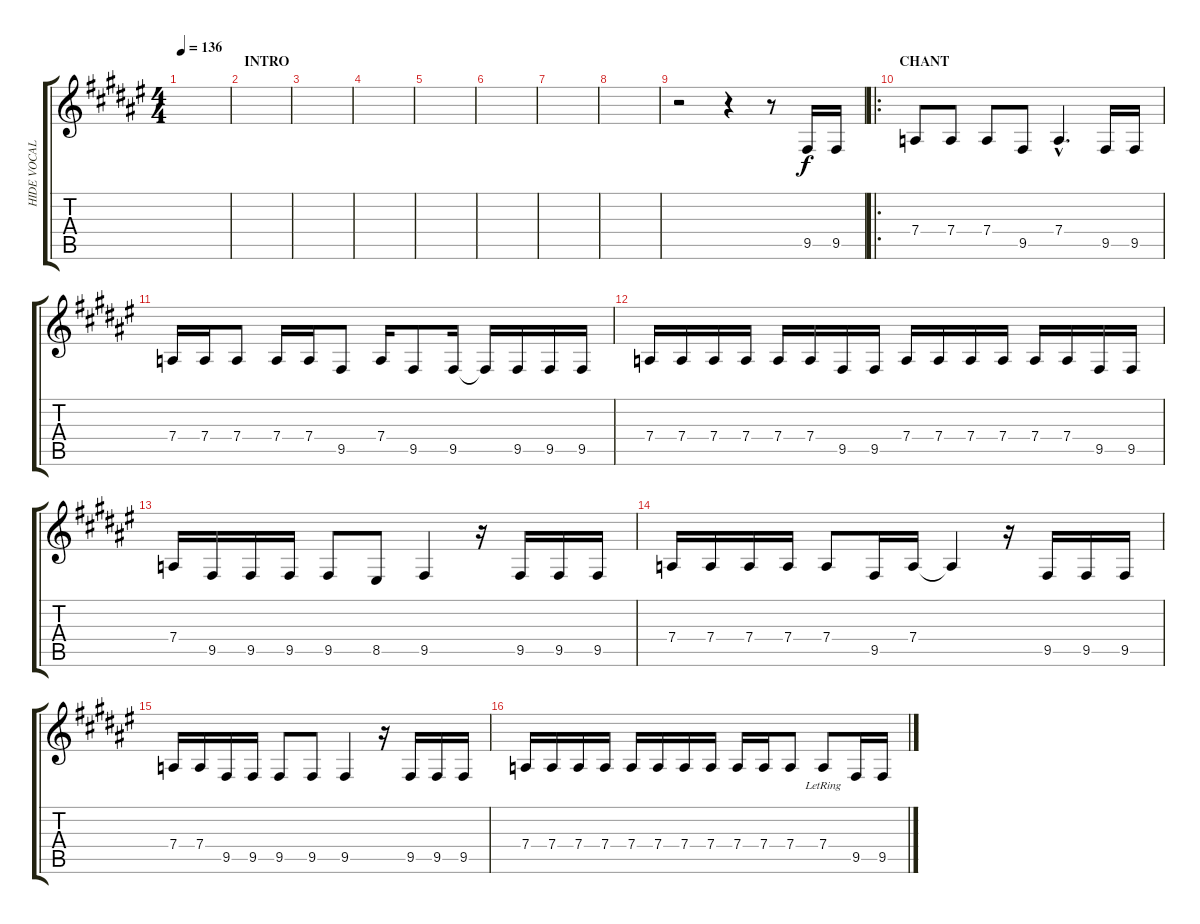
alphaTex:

\track ("HIDE VOCAL" "HIDE VOCAL") {instrument koto}
\staff {score tabs}
\tuning (E4 B3 G3 D3 A2 E2) {hide}
\ts (4 4)
\tempo 136
\clef g2
\ks f#
|
\section ("" "INTRO")
|
|
|
|
|
|
|
r.2 r.4 r.8 9.5.16 9.5.16 |
\ro
\section ("" "CHANT")
7.4.8 7.4.8 7.4.8 9.5.8 7.4{hac}.4{d} 9.5.16 9.5.16 |
7.4.16 7.4.16 7.4.8 7.4.16 7.4.16 9.5.8 7.4.16 9.5.8 9.5.16 9.5{t}.16 9.5.16 9.5.16 9.5.16 |
7.4.16 7.4.16 7.4.16 7.4.16 7.4.16 7.4.16 9.5.16 9.5.16 7.4.16 7.4.16 7.4.16 7.4.16 7.4.16 7.4.16 9.5.16 9.5.16 |
7.4.16 9.5.16 9.5.16 9.5.16 9.5.8 8.5.8 9.5.4 r.16 9.5.16 9.5.16 9.5.16 |
7.4.16 7.4.16 7.4.16 7.4.16 7.4.8 9.5.16 7.4.16 7.4{t}.4 r.16 9.5.16 9.5.16 9.5.16 |
7.4.16 7.4.16 9.5.16 9.5.16 9.5.8 9.5.8 9.5.4 r.16 9.5.16 9.5.16 9.5.16 |
7.4.16 7.4.16 7.4.16 7.4.16 7.4.16 7.4.16 7.4.16 7.4.16 7.4.16 7.4.16 7.4.8 7.4{lr}.8 9.5.16 9.5.16
